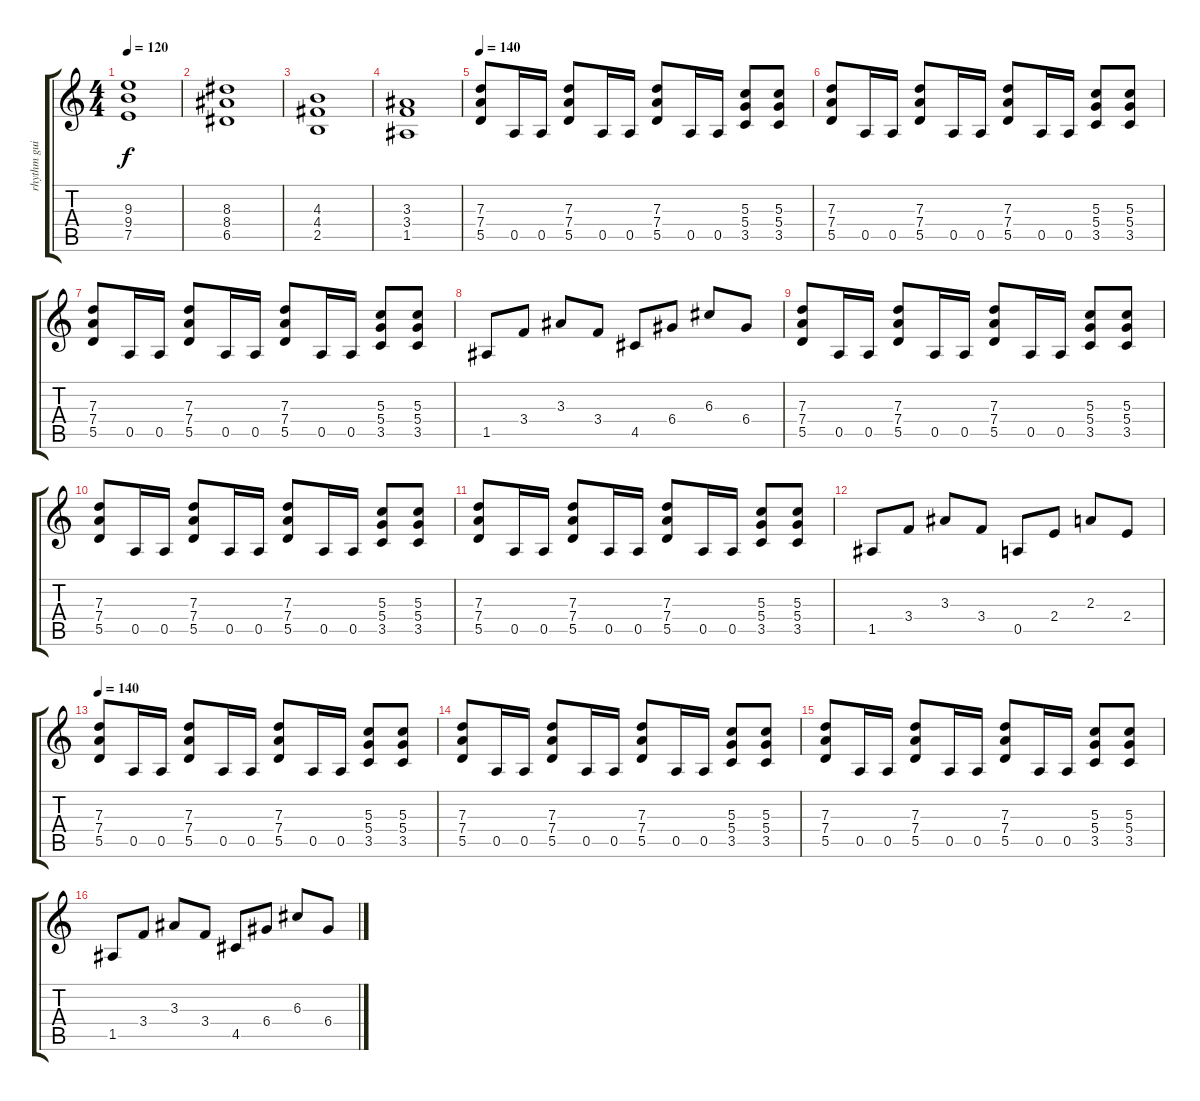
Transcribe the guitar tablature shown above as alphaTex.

\track ("rhythm guitar - Moshe" "rhythm gui") {instrument distortionguitar}
\staff {score tabs}
\tuning (E4 B3 G3 D3 A2 E2) {hide}
\ts (4 4)
\tempo 120
\clef g2
\ks c
(9.3 9.4 7.5).1{dy f} |
(8.3 8.4 6.5).1 |
(4.3 4.4 2.5).1 |
(3.3 3.4 1.5).1{volume 14} |
\tempo 140
(7.3 7.4 5.5).8 0.5.16 0.5.16 (7.3 7.4 5.5).8 0.5.16 0.5.16 (7.3 7.4 5.5).8 0.5.16 0.5.16 (5.3 5.4 3.5).8 (5.3 5.4 3.5).8 |
(7.3 7.4 5.5).8 0.5.16 0.5.16 (7.3 7.4 5.5).8 0.5.16 0.5.16 (7.3 7.4 5.5).8 0.5.16 0.5.16 (5.3 5.4 3.5).8 (5.3 5.4 3.5).8 |
(7.3 7.4 5.5).8 0.5.16 0.5.16 (7.3 7.4 5.5).8 0.5.16 0.5.16 (7.3 7.4 5.5).8 0.5.16 0.5.16 (5.3 5.4 3.5).8 (5.3 5.4 3.5).8 |
1.5.8 3.4.8 3.3.8 3.4.8 4.5.8 6.4.8 6.3.8 6.4.8 |
(7.3 7.4 5.5).8 0.5.16 0.5.16 (7.3 7.4 5.5).8 0.5.16 0.5.16 (7.3 7.4 5.5).8 0.5.16 0.5.16 (5.3 5.4 3.5).8 (5.3 5.4 3.5).8 |
(7.3 7.4 5.5).8 0.5.16 0.5.16 (7.3 7.4 5.5).8 0.5.16 0.5.16 (7.3 7.4 5.5).8 0.5.16 0.5.16 (5.3 5.4 3.5).8 (5.3 5.4 3.5).8 |
(7.3 7.4 5.5).8 0.5.16 0.5.16 (7.3 7.4 5.5).8 0.5.16 0.5.16 (7.3 7.4 5.5).8 0.5.16 0.5.16 (5.3 5.4 3.5).8 (5.3 5.4 3.5).8 |
1.5.8 3.4.8 3.3.8 3.4.8 0.5.8 2.4.8 2.3.8 2.4.8 |
\tempo 140
(7.3 7.4 5.5).8 0.5.16 0.5.16 (7.3 7.4 5.5).8 0.5.16 0.5.16 (7.3 7.4 5.5).8 0.5.16 0.5.16 (5.3 5.4 3.5).8 (5.3 5.4 3.5).8 |
(7.3 7.4 5.5).8 0.5.16 0.5.16 (7.3 7.4 5.5).8 0.5.16 0.5.16 (7.3 7.4 5.5).8 0.5.16 0.5.16 (5.3 5.4 3.5).8 (5.3 5.4 3.5).8 |
(7.3 7.4 5.5).8 0.5.16 0.5.16 (7.3 7.4 5.5).8 0.5.16 0.5.16 (7.3 7.4 5.5).8 0.5.16 0.5.16 (5.3 5.4 3.5).8 (5.3 5.4 3.5).8 |
1.5.8 3.4.8 3.3.8 3.4.8 4.5.8 6.4.8 6.3.8 6.4.8
